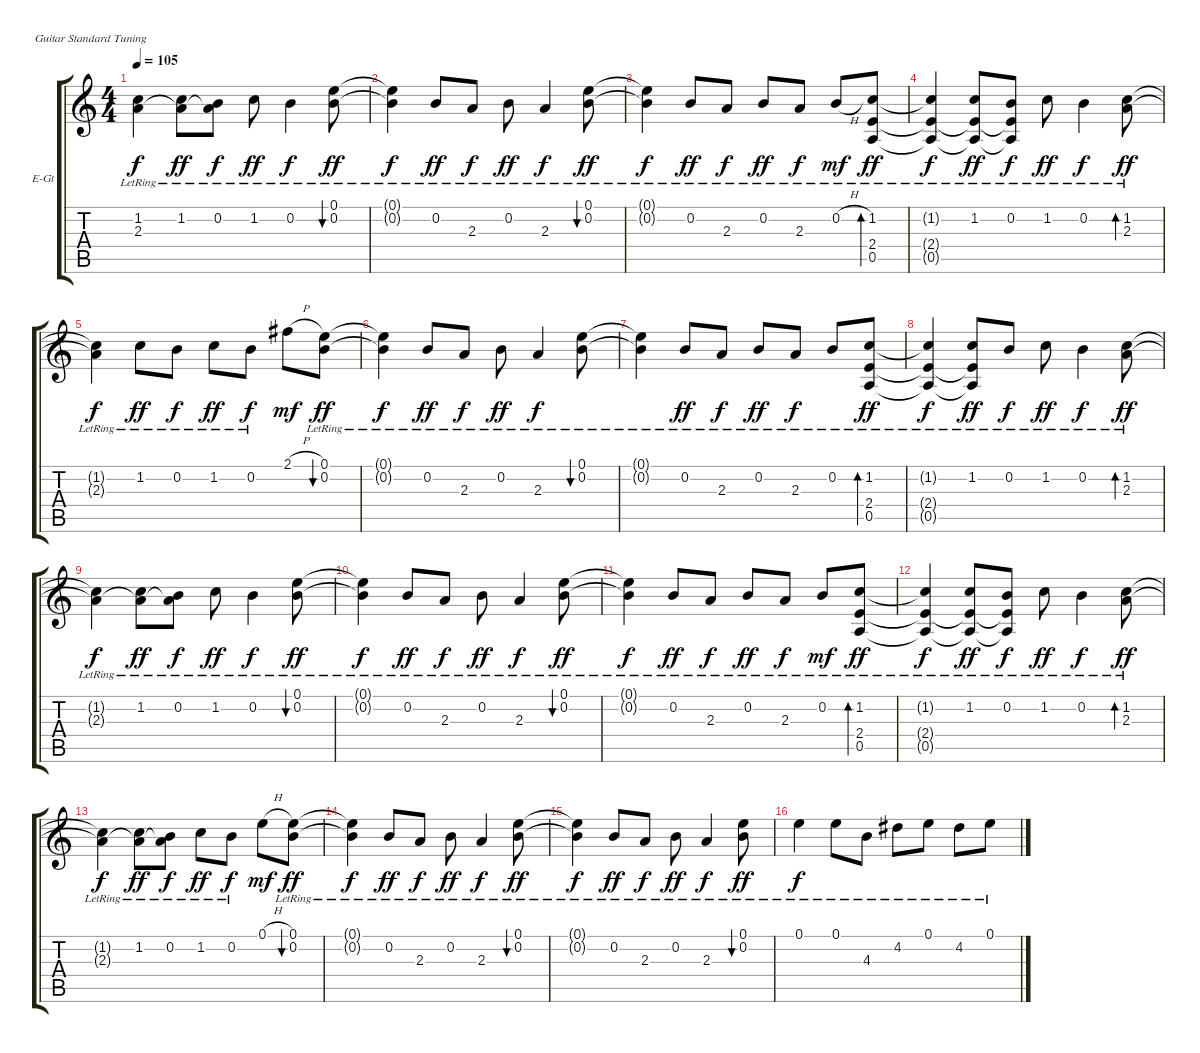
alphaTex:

\defaultSystemsLayout 4
\bracketExtendMode groupsimilarinstruments
\firstSystemTrackNameOrientation horizontal
\otherSystemsTrackNameOrientation horizontal
\track ("Electric Guitar" "E-Gt") {instrument electricguitarclean}
\staff {score tabs}
\tuning (E4 B3 G3 D3 A2 E2)
\ts (4 4)
\tempo 105
\clef g2
\scale
0.333333
\ks c
(1.2{lr t} 2.3{t}).4{dy f} (1.2{lr} 2.3{t}).8{dy ff} (0.2{lr} 2.3{t}).8{dy f} 1.2{lr}.8{dy ff} 0.2{lr}.4{dy f} (0.1{lr} 0.2{lr}).8{bu 30 dy ff} |
\scale
0.333333 (0.1{lr t} 0.2{lr t}).4{dy f} 0.2{lr}.8{dy ff} 2.3{lr}.8{dy f} 0.2{lr}.8{dy ff} 2.3{lr}.4{dy f} (0.1{lr} 0.2{lr}).8{bu 120 dy ff} |
\scale
0.333333 (0.1{lr t} 0.2{lr t}).4{dy f} 0.2{lr}.8{dy ff} 2.3{lr}.8{dy f} 0.2{lr}.8{dy ff} 2.3{lr}.8{dy f} 0.2{h lr}.8{dy mf} (1.2{lr} 2.4 0.5).8{bd 30 dy ff} |
\scale
0.333333 (1.2{lr t} 2.4{t} 0.5{t}).4{dy f} (1.2{lr} 2.4{t} 0.5{t}).8{dy ff} (0.2{lr} 2.4{t} 0.5{t}).8{dy f} 1.2{lr}.8{dy ff} 0.2{lr}.4{dy f} (1.2{lr} 2.3).8{bd 120 dy ff} |
\scale
0.333333 (1.2{lr t} 2.3{t}).4{dy f} 1.2{lr}.8{dy ff} 0.2{lr}.8{dy f} 1.2{lr}.8{dy ff} 0.2{lr}.8{dy f} 2.1{h}.8{dy mf} (0.1{lr} 0.2{lr}).8{bu 120 dy ff} |
\scale
0.333333 (0.1{lr t} 0.2{lr t}).4{dy f} 0.2{lr}.8{dy ff} 2.3{lr}.8{dy f} 0.2{lr}.8{dy ff} 2.3{lr}.4{dy f} (0.1{lr} 0.2{lr}).8{bu 120} |
\scale
0.333333 (0.1{lr t} 0.2{lr t}).4 0.2{lr}.8{dy ff} 2.3{lr}.8{dy f} 0.2{lr}.8{dy ff} 2.3{lr}.8{dy f} 0.2{lr}.8 (1.2{lr} 2.4 0.5).8{bd 120 dy ff} |
\scale
0.333333 (1.2{lr t} 2.4{t} 0.5{t}).4{dy f} (1.2{lr} 2.4{t} 0.5{t}).8{dy ff} 0.2{lr}.8{dy f} 1.2{lr}.8{dy ff} 0.2{lr}.4{dy f} (1.2{lr} 2.3).8{bd 120 dy ff} |
\scale
0.333333 (1.2{lr t} 2.3{t}).4{dy f} (1.2{lr} 2.3{t}).8{dy ff} (0.2{lr} 2.3{t}).8{dy f} 1.2{lr}.8{dy ff} 0.2{lr}.4{dy f} (0.1{lr} 0.2{lr}).8{bu 120 dy ff} |
\scale
0.333333 (0.1{lr t} 0.2{lr t}).4{dy f} 0.2{lr}.8{dy ff} 2.3{lr}.8{dy f} 0.2{lr}.8{dy ff} 2.3{lr}.4{dy f} (0.1{lr} 0.2{lr}).8{bu 120 dy ff} |
\scale
0.333333 (0.1{lr t} 0.2{lr t}).4{dy f} 0.2{lr}.8{dy ff} 2.3{lr}.8{dy f} 0.2{lr}.8{dy ff} 2.3{lr}.8{dy f} 0.2{lr}.8{dy mf} (1.2{lr} 2.4 0.5).8{bd 120 dy ff} |
\scale
0.333333 (1.2{lr t} 2.4{t} 0.5{t}).4{dy f} (1.2{lr} 2.4{t} 0.5{t}).8{dy ff} (0.2{lr} 2.4{t} 0.5{t}).8{dy f} 1.2{lr}.8{dy ff} 0.2{lr}.4{dy f} (1.2{lr} 2.3).8{bd 120 dy ff} |
\scale
0.333333 (1.2{lr t} 2.3{t}).4{dy f} (1.2{lr} 2.3{t}).8{dy ff} (0.2{lr} 2.3{t}).8{dy f} 1.2{lr}.8{dy ff} 0.2{lr}.8{dy f} 0.1{h}.8{dy mf} (0.1{lr} 0.2{lr}).8{bu 30 dy ff} |
\scale
0.333333 (0.1{lr t} 0.2{lr t}).4{dy f} 0.2{lr}.8{dy ff} 2.3{lr}.8{dy f} 0.2{lr}.8{dy ff} 2.3{lr}.4{dy f} (0.1{lr} 0.2{lr}).8{bu 120 dy ff} |
\scale
0.333333 (0.1{lr t} 0.2{lr t}).4{dy f} 0.2{lr}.8{dy ff} 2.3{lr}.8{dy f} 0.2{lr}.8{dy ff} 2.3{lr}.4{dy f} (0.1 0.2{lr}).8{bu 120 dy ff} |
\scale
0.333333 0.1{lr}.4{dy f} 0.1{lr}.8 4.3{lr}.8 4.2{lr}.8 0.1{lr}.8 4.2{lr}.8 0.1{lr}.8
